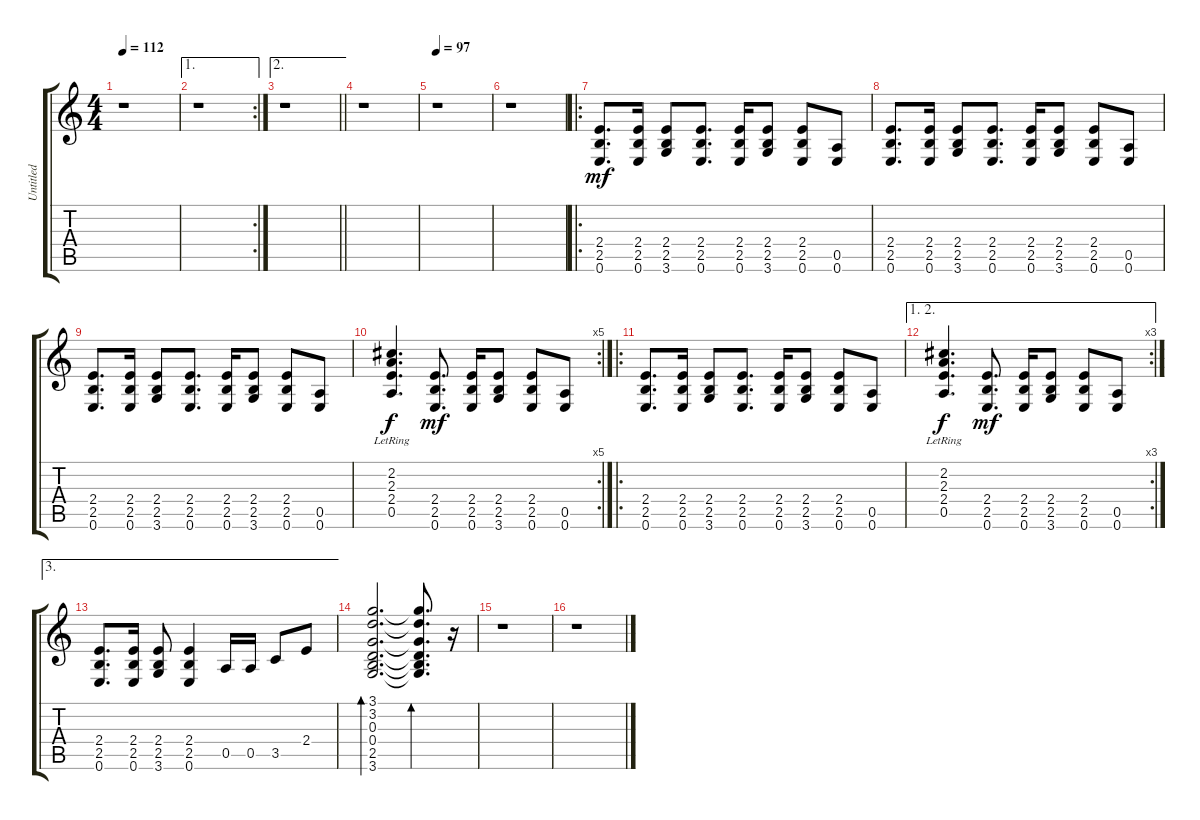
\track ("Untitled" "Untitled") {instrument distortionguitar}
\staff {score tabs}
\tuning (E4 B3 G3 D3 A2 E2) {hide}
\ts (4 4)
\tempo 112
\clef g2
\ks c
r.1{dy mf} |
\ae 1
\rc 2
r.1 |
\ae 2
\barLineRight lightlight
r.1 |
r.1 |
\tempo 97
r.1 |
r.1 |
\ro
(2.4 2.5 0.6).8{d} (2.4 2.5 0.6).16 (2.4 2.5 3.6).8 (2.4 2.5 0.6).8{d} (2.4 2.5 0.6).16 (2.4 2.5 3.6).8 (2.4 2.5 0.6).8 (0.5 0.6).8 |
(2.4 2.5 0.6).8{d} (2.4 2.5 0.6).16 (2.4 2.5 3.6).8 (2.4 2.5 0.6).8{d} (2.4 2.5 0.6).16 (2.4 2.5 3.6).8 (2.4 2.5 0.6).8 (0.5 0.6).8 |
(2.4 2.5 0.6).8{d} (2.4 2.5 0.6).16 (2.4 2.5 3.6).8 (2.4 2.5 0.6).8{d} (2.4 2.5 0.6).16 (2.4 2.5 3.6).8 (2.4 2.5 0.6).8 (0.5 0.6).8 |
\rc 5
(2.2{lr} 2.3{lr} 2.4{lr} 0.5{lr}).4{d dy f} (2.4 2.5 0.6).8{d dy mf} (2.4 2.5 0.6).16 (2.4 2.5 3.6).8 (2.4 2.5 0.6).8 (0.5 0.6).8 |
\ro
(2.4 2.5 0.6).8{d} (2.4 2.5 0.6).16 (2.4 2.5 3.6).8 (2.4 2.5 0.6).8{d} (2.4 2.5 0.6).16 (2.4 2.5 3.6).8 (2.4 2.5 0.6).8 (0.5 0.6).8 |
\ae (1 2)
\rc 3
(2.2{lr} 2.3{lr} 2.4{lr} 0.5{lr}).4{d dy f} (2.4 2.5 0.6).8{d dy mf} (2.4 2.5 0.6).16 (2.4 2.5 3.6).8 (2.4 2.5 0.6).8 (0.5 0.6).8 |
\ae 3
(2.4 2.5 0.6).8{d} (2.4 2.5 0.6).16 (2.4 2.5 3.6).8 (2.4 2.5 0.6).4 0.5.16 0.5.16 3.5.8 2.4.8 |
(3.1 3.2 0.3 0.4 2.5 3.6).2{d bd 30} (3.1{t} 3.2{t} 0.3{t} 0.4{t} 2.5{t} 3.6{t}).8{d bd 30} r.16 |
r.1 |
r.1
